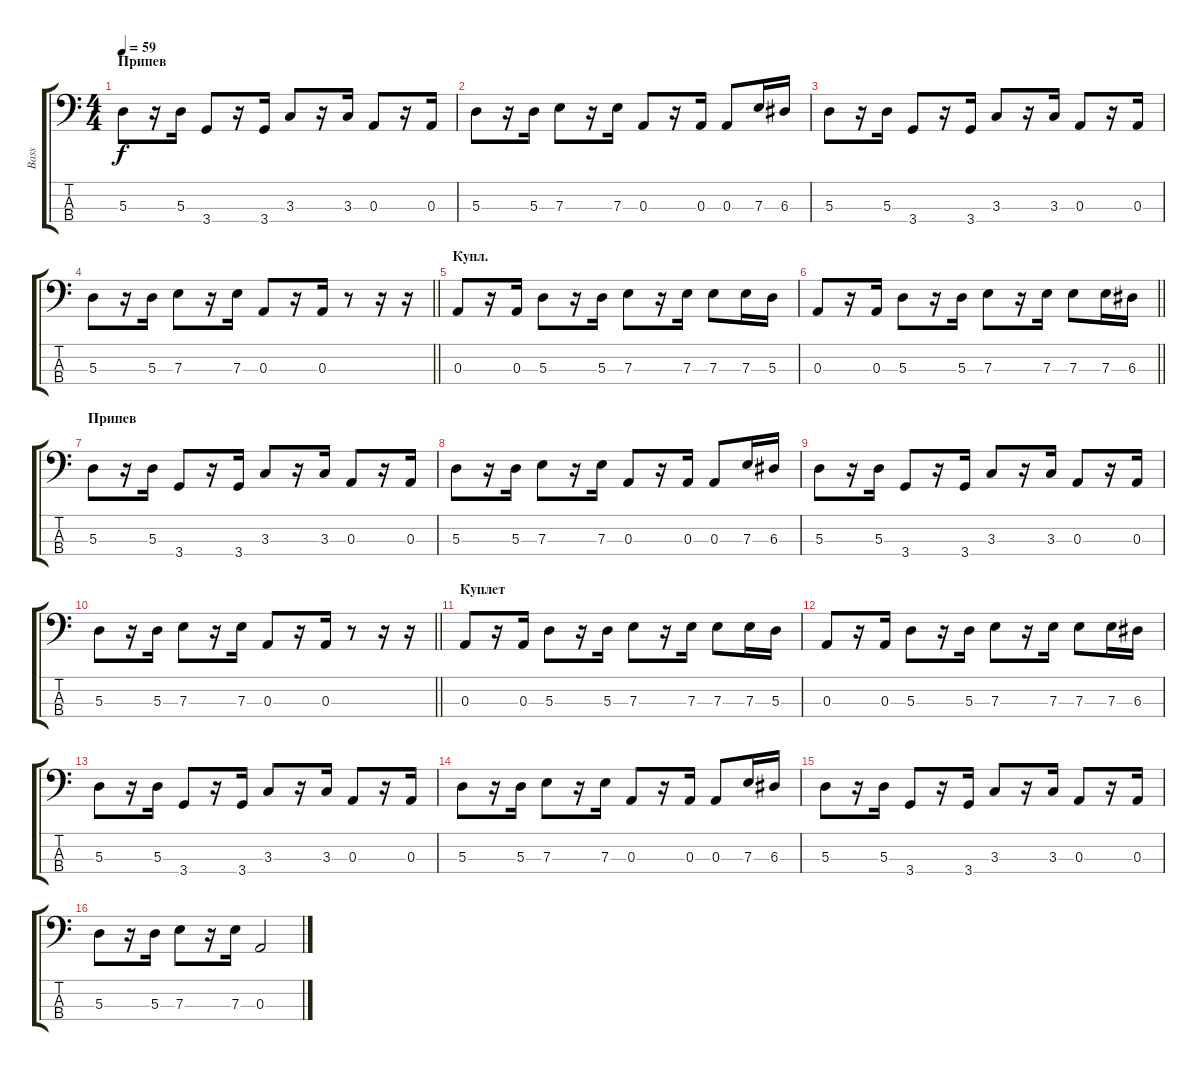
\track ("Bass" "Bass") {instrument electricbassfinger}
\staff {score tabs}
\tuning (G2 D2 A1 E1) {hide}
\ts (4 4)
\section ("" "Припев")
\tempo 59
\clef f4
\ks c
5.3.8{dy f} r.16 5.3.16 3.4.8 r.16 3.4.16 3.3.8 r.16 3.3.16 0.3.8 r.16 0.3.16 |
5.3.8 r.16 5.3.16 7.3.8 r.16 7.3.16 0.3.8 r.16 0.3.16 0.3.8 7.3.16 6.3.16 |
5.3.8 r.16 5.3.16 3.4.8 r.16 3.4.16 3.3.8 r.16 3.3.16 0.3.8 r.16 0.3.16 |
\barLineRight lightlight
5.3.8 r.16 5.3.16 7.3.8 r.16 7.3.16 0.3.8 r.16 0.3.16 r.8 r.16 r.16 |
\section ("" "Купл.")
0.3.8 r.16 0.3.16 5.3.8 r.16 5.3.16 7.3.8 r.16 7.3.16 7.3.8 7.3.16 5.3.16 |
\barLineRight lightlight
0.3.8 r.16 0.3.16 5.3.8 r.16 5.3.16 7.3.8 r.16 7.3.16 7.3.8 7.3.16 6.3.16 |
\section ("" "Припев")
5.3.8 r.16 5.3.16 3.4.8 r.16 3.4.16 3.3.8 r.16 3.3.16 0.3.8 r.16 0.3.16 |
5.3.8 r.16 5.3.16 7.3.8 r.16 7.3.16 0.3.8 r.16 0.3.16 0.3.8 7.3.16 6.3.16 |
5.3.8 r.16 5.3.16 3.4.8 r.16 3.4.16 3.3.8 r.16 3.3.16 0.3.8 r.16 0.3.16 |
\barLineRight lightlight
5.3.8 r.16 5.3.16 7.3.8 r.16 7.3.16 0.3.8 r.16 0.3.16 r.8 r.16 r.16 |
\section ("" "Куплет")
0.3.8 r.16 0.3.16 5.3.8 r.16 5.3.16 7.3.8 r.16 7.3.16 7.3.8 7.3.16 5.3.16 |
0.3.8 r.16 0.3.16 5.3.8 r.16 5.3.16 7.3.8 r.16 7.3.16 7.3.8 7.3.16 6.3.16 |
5.3.8 r.16 5.3.16 3.4.8 r.16 3.4.16 3.3.8 r.16 3.3.16 0.3.8 r.16 0.3.16 |
5.3.8 r.16 5.3.16 7.3.8 r.16 7.3.16 0.3.8 r.16 0.3.16 0.3.8 7.3.16 6.3.16 |
5.3.8 r.16 5.3.16 3.4.8 r.16 3.4.16 3.3.8 r.16 3.3.16 0.3.8 r.16 0.3.16 |
5.3.8 r.16 5.3.16 7.3.8 r.16 7.3.16 0.3.2
